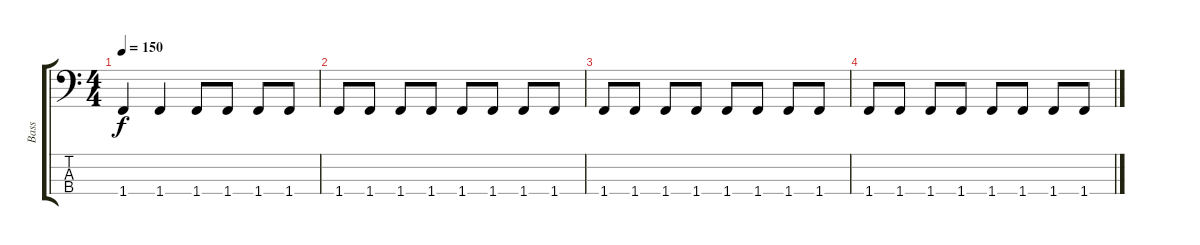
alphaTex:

\track ("Bass" "Bass") {instrument electricbasspick}
\staff {score tabs}
\tuning (G2 D2 A1 E1) {hide}
\ts (4 4)
\tempo 150
\clef f4
\ks c
1.4.4{dy f} 1.4.4 1.4.8 1.4.8 1.4.8 1.4.8 |
1.4.8 1.4.8 1.4.8 1.4.8 1.4.8 1.4.8 1.4.8 1.4.8 |
1.4.8 1.4.8 1.4.8 1.4.8 1.4.8 1.4.8 1.4.8 1.4.8 |
1.4.8 1.4.8 1.4.8 1.4.8 1.4.8 1.4.8 1.4.8 1.4.8
